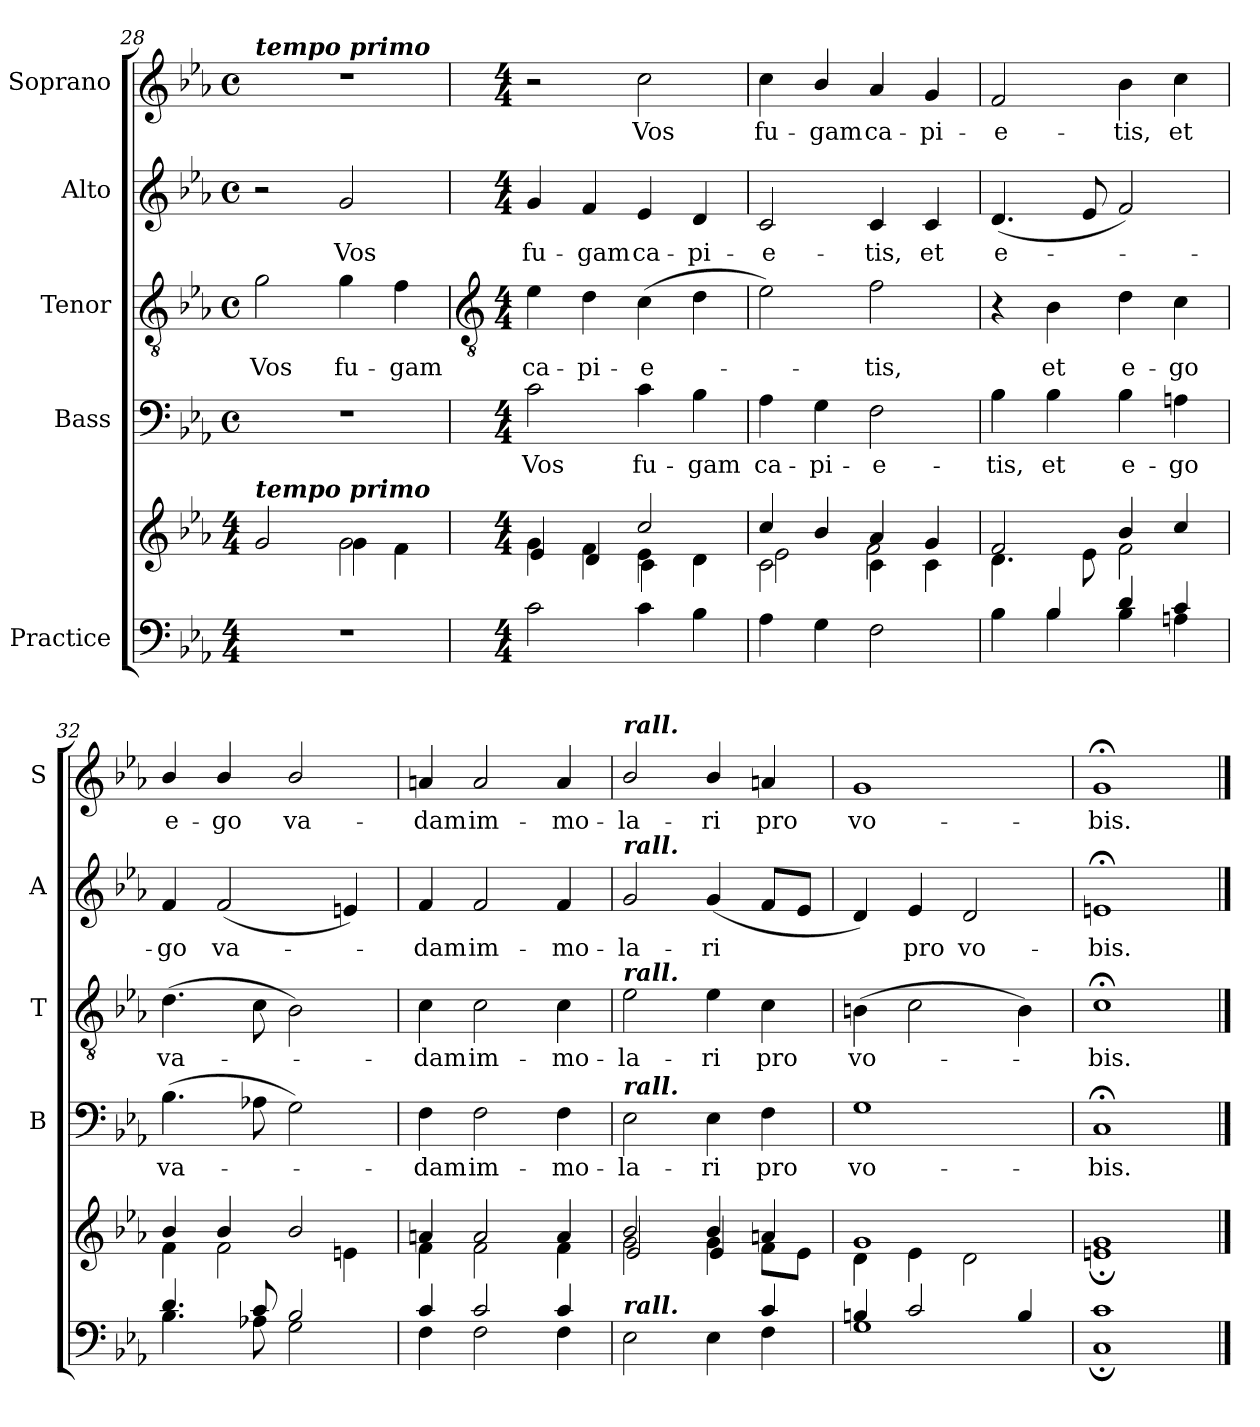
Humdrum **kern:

**kern	**kern	**kern	**text	**kern	**text	**kern	**text	**kern	**text
*part5	*part5	*part4	*part4	*part3	*part3	*part2	*part2	*part1	*part1
*staff6	*staff5	*staff4	*staff4	*staff3	*staff3	*staff2	*staff2	*staff1	*staff1
*I"Practice	*	*I"Bass	*	*I"Tenor	*	*I"Alto	*	*I"Soprano	*
*	*	*I'B	*	*I'T	*	*I'A	*	*I'S	*
*clefF4	*clefG2	*clefF4	*	*clefGv2	*	*clefG2	*	*clefG2	*
*k[b-e-a-]	*k[b-e-a-]	*k[b-e-a-]	*	*k[b-e-a-]	*	*k[b-e-a-]	*	*k[b-e-a-]	*
*E-:	*E-:	*E-:	*	*E-:	*	*E-:	*	*E-:	*
*M4/4	*M4/4	*M4/4	*	*M4/4	*	*M4/4	*	*M4/4	*
*	*	*met(c)	*	*met(c)	*	*met(c)	*	*met(c)	*
=28	=28	=28	=28	=28	=28	=28	=28	=28	=28
*	*^	*	*	*	*	*	*	*	*
*	*	*^	*	*	*	*	*	*	*	*
!	!	!	!	!	!	!	!	!	!	!LO:TX:a:Bi:t=tempo primo	!
!	!LO:TX:a:Bi:t=tempo primo	!	!	!	!	!	!	!	!	!	!
!	!	!	!	!	!	!	!LO:LY:b	!	!	!	!
1r	1ryy	2ryy	2g/	1r	.	2g	Vos	2r	.	1r	.
!	!	!	!	!	!	!	!LO:LY:b	!	!LO:LY:b	!	!
.	.	2g	4g\	.	.	4g	fu-	2g	Vos	.	.
!	!	!	!	!	!	!	!LO:LY:b	!	!	!	!
.	.	.	4f\	.	.	4f	-gam	.	.	.	.
!!LO:LB:g=z
=29	=29	=29	=29	=29	=29	=29	=29	=29	=29	=29	=29
*	*	*	*	*	*	*clefGv2	*	*	*	*	*
*M4/4	*M4/4	*	*	*M4/4	*	*M4/4	*	*M4/4	*	*M4/4	*
!	!	!	!	!	!LO:LY:b	!	!LO:LY:b	!	!LO:LY:b	!	!
2c	2ryy	4g	4e-	2c	Vos	4e-	ca-	4g	fu-	2r	.
!	!	!	!	!	!	!	!LO:LY:b	!	!LO:LY:b	!	!
.	.	4f	4d	.	.	4d	-pi-	4f	-gam	.	.
!	!	!	!	!	!LO:LY:b	!	!LO:LY:b	!	!LO:LY:b	!	!LO:LY:b
4c	2cc/	4e-\	4c\	4c	fu-	(>4c	-e-	4e-	ca-	2cc	Vos
!	!	!	!	!	!LO:LY:b	!	!	!	!LO:LY:b	!	!
4B-	.	4d\	4d\	4B-	-gam	4d	.	4d	-pi-	.	.
=30	=30	=30	=30	=30	=30	=30	=30	=30	=30	=30	=30
!	!	!	!	!	!LO:LY:b	!	!	!	!LO:LY:b	!	!LO:LY:b
4A-	4cc/	2c\	2e-\	4A-	ca-	2e-)	.	2c	-e-	4cc	fu-
!	!	!	!	!	!LO:LY:b	!	!	!	!	!	!LO:LY:b
4G	4b-/	.	.	4G	-pi-	.	.	.	.	4b-/	-gam
!	!	!	!	!	!LO:LY:b	!	!LO:LY:b	!	!LO:LY:b	!	!LO:LY:b
2F	4a-	4c	2f\	2F	-e-	2f	tis,	4c	-tis,	4a-	ca-
!	!	!	!	!	!	!	!	!	!LO:LY:b	!	!LO:LY:b
.	4g	4c	.	.	.	.	.	4c	et	4g	-pi-
*	*	*v	*v	*	*	*	*	*	*	*	*
=31	=31	=31	=31	=31	=31	=31	=31	=31	=31	=31
*^	*	*	*	*	*	*	*	*	*	*
!	!	!	!	!	!LO:LY:b	!	!	!	!LO:LY:b	!	!LO:LY:b
4ryy	4B-	2f	4.d\	4B-	-tis,	4r	.	(<4.d	e-	2f	-e-
!	!	!	!	!	!LO:LY:b	!	!LO:LY:b	!	!	!	!
4B-	4B-	.	.	4B-	et	4B-	et	.	.	.	.
.	.	.	8e-\	.	.	.	.	8e-	.	.	.
!	!	!	!	!	!LO:LY:b	!	!LO:LY:b	!	!	!	!LO:LY:b
4d	4B-	4b-/	2f\	4B-	e-	4d	e-	2f)	.	4b-	-tis,
!	!	!	!	!	!LO:LY:b	!	!LO:LY:b	!	!	!	!LO:LY:b
4c	4An	4cc/	.	4An	-go	4c	-go	.	.	4cc	et
=32	=32	=32	=32	=32	=32	=32	=32	=32	=32	=32	=32
!	!	!	!	!	!LO:LY:b	!	!LO:LY:b	!	!LO:LY:b	!	!LO:LY:b
4.d	4.B-	4b-/	4f	(>4.B-	va-	(>4.d	va-	4f	go	4b-/	e-
!	!	!	!	!	!	!	!	!	!LO:LY:b	!	!LO:LY:b
.	.	4b-/	2f\	.	.	.	.	(<2f	va-	4b-/	-go
8c	8A-X	.	.	8A-X	.	8c	.	.	.	.	.
!	!	!	!	!	!	!	!	!	!	!	!LO:LY:b
2B-	2G	2b-/	.	2G)	.	2B-)	.	.	.	2b-/	va-
.	.	.	4en\	.	.	.	.	4en)	.	.	.
=33	=33	=33	=33	=33	=33	=33	=33	=33	=33	=33	=33
!	!	!	!	!	!LO:LY:b	!	!LO:LY:b	!	!LO:LY:b	!	!LO:LY:b
4c	4F	4an	4f	4F	dam	4c	dam	4f	dam	4an	-dam
!	!	!	!	!	!LO:LY:b	!	!LO:LY:b	!	!LO:LY:b	!	!LO:LY:b
2c	2F	2a	2f	2F	im-	2c	im-	2f	im-	2a	im-
!	!	!	!	!	!LO:LY:b	!	!LO:LY:b	!	!LO:LY:b	!	!LO:LY:b
4c	4F	4a	4f	4F	-mo-	4c	-mo-	4f	-mo-	4a	-mo-
=34	=34	=34	=34	=34	=34	=34	=34	=34	=34	=34	=34
*	*	*	*^	*	*	*	*	*	*	*	*
!	!	!	!	!	!	!	!	!	!	!	!LO:TX:a:Bi:t=rall.	!
!	!	!	!	!	!	!	!	!	!LO:TX:a:Bi:t=rall.	!	!	!
!	!	!	!	!	!	!	!LO:TX:a:Bi:t=rall.	!	!	!	!	!
!	!	!	!	!	!LO:TX:a:Bi:t=rall.	!	!	!	!	!	!	!
!LO:TX:a:Bi:t=rall.	!	!	!	!	!	!	!	!	!	!	!	!
!	!	!	!	!	!	!LO:LY:b	!	!LO:LY:b	!	!LO:LY:b	!	!LO:LY:b
2.ryy	2E-	2b-/	2g	2e-	2E-	-la-	2e-	-la-	2g	-la-	2b-/	-la-
!	!	!	!	!	!	!LO:LY:b	!	!LO:LY:b	!	!LO:LY:b	!	!LO:LY:b
.	4E-	4b-/	4g	4e-	4E-	-ri	4e-	-ri	(<4g	-ri	4b-/	-ri
!	!	!	!	!	!	!LO:LY:b	!	!LO:LY:b	!	!	!	!LO:LY:b
4c	4F	4an	8f\L	4ryy	4F	pro	4c	pro	8fL	.	4an	pro
.	.	.	8e-\J	.	.	.	.	.	8e-J	.	.	.
*	*	*	*v	*v	*	*	*	*	*	*	*	*
=35	=35	=35	=35	=35	=35	=35	=35	=35	=35	=35	=35
!	!	!	!	!	!LO:LY:b	!	!LO:LY:b	!	!	!	!LO:LY:b
4Bn/	1G	1g	4d\	1G	vo-	(>4Bn	vo-	4d)	.	1g	vo-
!	!	!	!	!	!	!	!	!	!LO:LY:b	!	!
2c/	.	.	4e-\	.	.	2c	.	4e-	pro	.	.
!	!	!	!	!	!	!	!	!	!LO:LY:b	!	!
.	.	.	2d\	.	.	.	.	2d	vo-	.	.
4B/	.	.	.	.	.	4B)	.	.	.	.	.
=36	=36	=36	=36	=36	=36	=36	=36	=36	=36	=36	=36
!	!	!	!	!	!LO:LY:b	!	!LO:LY:b	!	!LO:LY:b	!	!LO:LY:b
1c	1C;	1g	1en;<	1C;<	-bis.	1c;<	bis.	1en;<	-bis.	1g;<	-bis.
*v	*v	*	*	*	*	*	*	*	*	*	*
*	*v	*v	*	*	*	*	*	*	*	*
==	==	==	==	==	==	==	==	==	==
*-	*-	*-	*-	*-	*-	*-	*-	*-	*-
